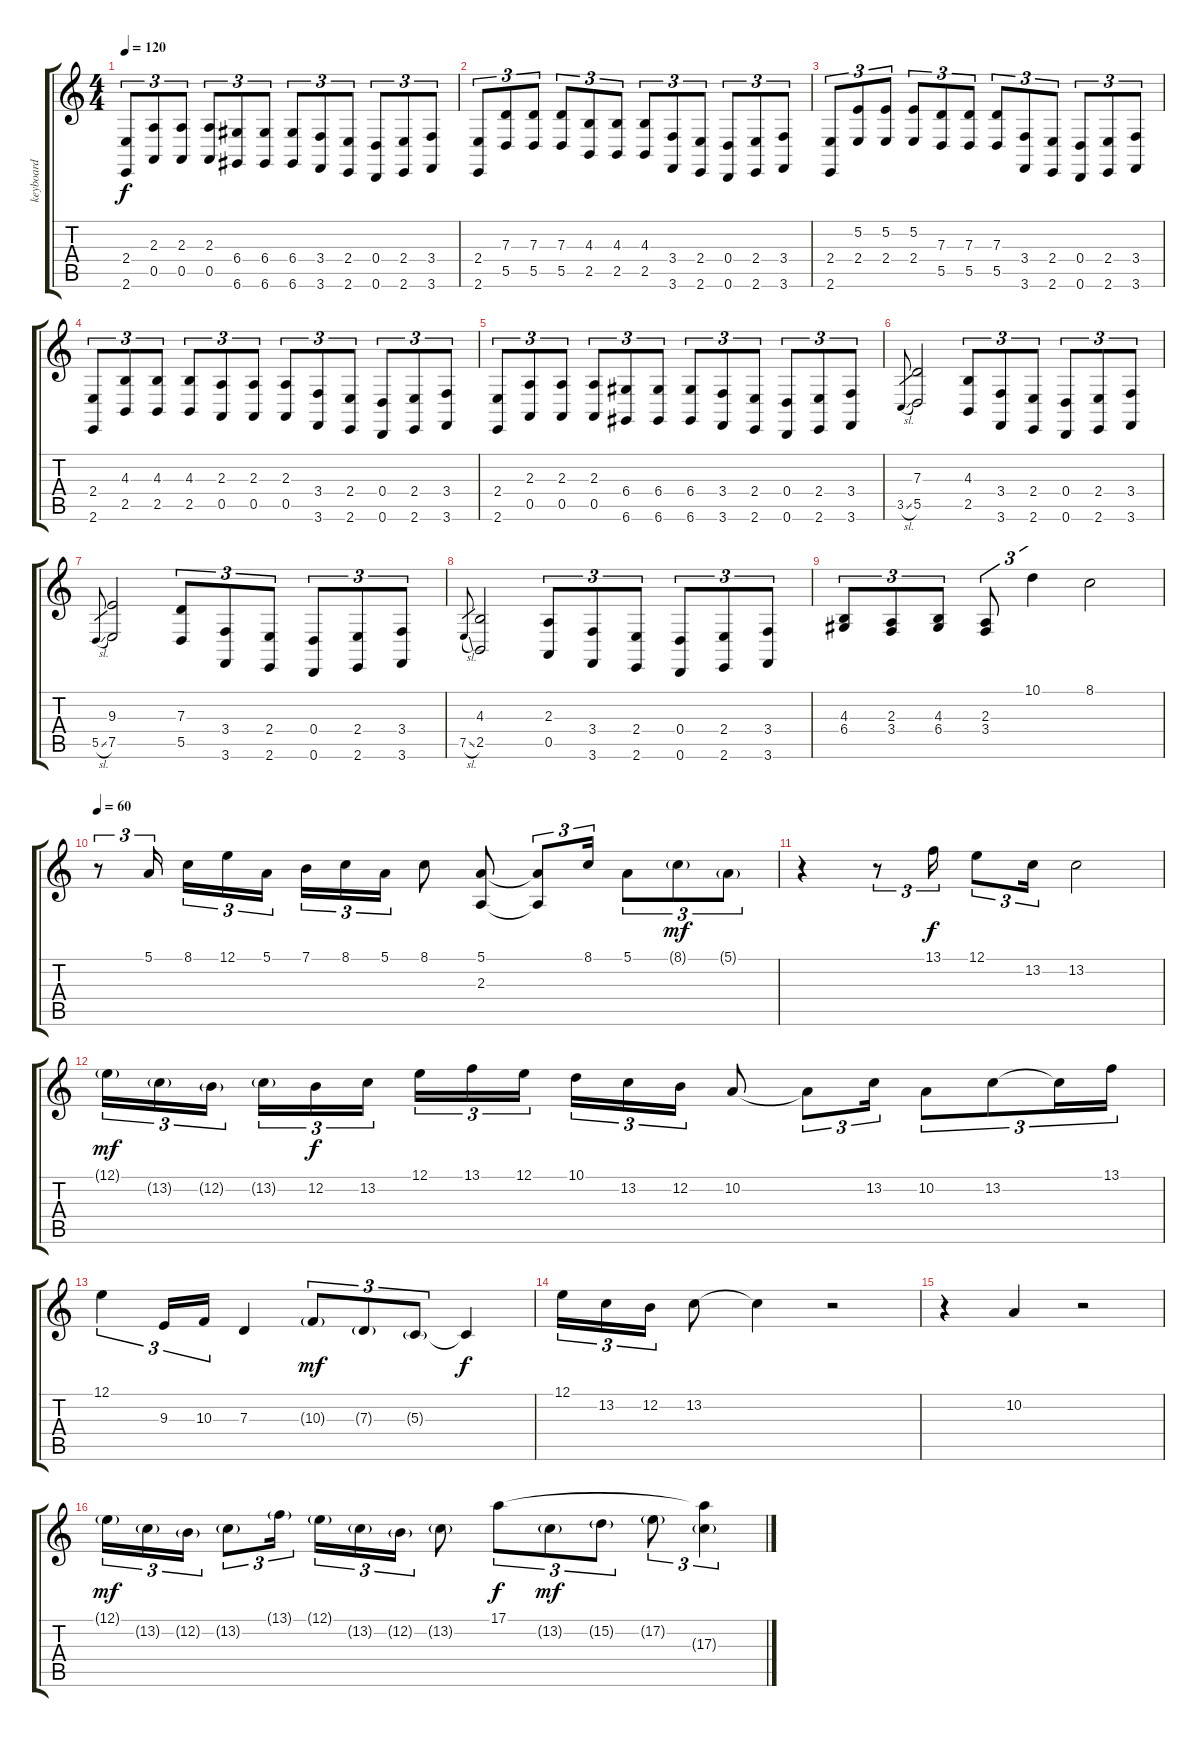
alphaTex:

\track ("keyboard" "keyboard") {instrument choiraahs}
\staff {score tabs}
\tuning (E4 B3 G3 D3 A2 D2) {hide}
\ts (4 4)
\tempo 120
\clef g2
\ks c
(2.4 2.6).8{tu (3 2) dy f} (2.3 0.5).8{tu (3 2)} (2.3 0.5).8{tu (3 2)} (2.3 0.5).8{tu (3 2)} (6.4 6.6).8{tu (3 2)} (6.4 6.6).8{tu (3 2)} (6.4 6.6).8{tu (3 2)} (3.4 3.6).8{tu (3 2)} (2.4 2.6).8{tu (3 2)} (0.4 0.6).8{tu (3 2)} (2.4 2.6).8{tu (3 2)} (3.4 3.6).8{tu (3 2)} |
(2.4 2.6).8{tu (3 2)} (7.3 5.5).8{tu (3 2)} (7.3 5.5).8{tu (3 2)} (7.3 5.5).8{tu (3 2)} (4.3 2.5).8{tu (3 2)} (4.3 2.5).8{tu (3 2)} (4.3 2.5).8{tu (3 2)} (3.4 3.6).8{tu (3 2)} (2.4 2.6).8{tu (3 2)} (0.4 0.6).8{tu (3 2)} (2.4 2.6).8{tu (3 2)} (3.4 3.6).8{tu (3 2)} |
(2.4 2.6).8{tu (3 2)} (5.2 2.4).8{tu (3 2)} (5.2 2.4).8{tu (3 2)} (5.2 2.4).8{tu (3 2)} (7.3 5.5).8{tu (3 2)} (7.3 5.5).8{tu (3 2)} (7.3 5.5).8{tu (3 2)} (3.4 3.6).8{tu (3 2)} (2.4 2.6).8{tu (3 2)} (0.4 0.6).8{tu (3 2)} (2.4 2.6).8{tu (3 2)} (3.4 3.6).8{tu (3 2)} |
(2.4 2.6).8{tu (3 2)} (4.3 2.5).8{tu (3 2)} (4.3 2.5).8{tu (3 2)} (4.3 2.5).8{tu (3 2)} (2.3 0.5).8{tu (3 2)} (2.3 0.5).8{tu (3 2)} (2.3 0.5).8{tu (3 2)} (3.4 3.6).8{tu (3 2)} (2.4 2.6).8{tu (3 2)} (0.4 0.6).8{tu (3 2)} (2.4 2.6).8{tu (3 2)} (3.4 3.6).8{tu (3 2)} |
(2.4 2.6).8{tu (3 2)} (2.3 0.5).8{tu (3 2)} (2.3 0.5).8{tu (3 2)} (2.3 0.5).8{tu (3 2)} (6.4 6.6).8{tu (3 2)} (6.4 6.6).8{tu (3 2)} (6.4 6.6).8{tu (3 2)} (3.4 3.6).8{tu (3 2)} (2.4 2.6).8{tu (3 2)} (0.4 0.6).8{tu (3 2)} (2.4 2.6).8{tu (3 2)} (3.4 3.6).8{tu (3 2)} |
3.5{sl}.8{gr} (7.3 5.5).2 (4.3 2.5).8{tu (3 2)} (3.4 3.6).8{tu (3 2)} (2.4 2.6).8{tu (3 2)} (0.4 0.6).8{tu (3 2)} (2.4 2.6).8{tu (3 2)} (3.4 3.6).8{tu (3 2)} |
5.5{sl}.8{gr} (9.3 7.5).2 (7.3 5.5).8{tu (3 2)} (3.4 3.6).8{tu (3 2)} (2.4 2.6).8{tu (3 2)} (0.4 0.6).8{tu (3 2)} (2.4 2.6).8{tu (3 2)} (3.4 3.6).8{tu (3 2)} |
7.5{sl}.8{gr} (4.3 2.5).2 (2.3 0.5).8{tu (3 2)} (3.4 3.6).8{tu (3 2)} (2.4 2.6).8{tu (3 2)} (0.4 0.6).8{tu (3 2)} (2.4 2.6).8{tu (3 2)} (3.4 3.6).8{tu (3 2)} |
(4.3 6.4).8{tu (3 2)} (2.3 3.4).8{tu (3 2)} (4.3 6.4).8{tu (3 2)} (2.3 3.4).8{tu (3 2)} 10.1.4{tu (3 2)} 8.1.2 |
\tempo 60
r.8{tu (3 2) volume 14 instrument acousticgrandpiano} 5.1.16{tu (3 2)} 8.1.16{tu (3 2)} 12.1.16{tu (3 2)} 5.1.16{tu (3 2)} 7.1.16{tu (3 2)} 8.1.16{tu (3 2)} 5.1.16{tu (3 2)} 8.1.8 (5.1 2.3).8 (5.1{t} 2.3{t}).8{tu (3 2)} 8.1.16{tu (3 2)} 5.1.8{tu (3 2)} 8.1{g}.8{tu (3 2) dy mf} 5.1{g}.8{tu (3 2)} |
r.4 r.8{tu (3 2)} 13.1.16{tu (3 2) dy f} 12.1.8{tu (3 2)} 13.2.16{tu (3 2)} 13.2.2 |
12.1{g}.16{tu (3 2) dy mf} 13.2{g}.16{tu (3 2)} 12.2{g}.16{tu (3 2)} 13.2{g}.16{tu (3 2)} 12.2.16{tu (3 2) dy f} 13.2.16{tu (3 2)} 12.1.16{tu (3 2)} 13.1.16{tu (3 2)} 12.1.16{tu (3 2)} 10.1.16{tu (3 2)} 13.2.16{tu (3 2)} 12.2.16{tu (3 2)} 10.2.8 10.2{t}.8{tu (3 2)} 13.2.16{tu (3 2)} 10.2.8{tu (3 2)} 13.2.8{tu (3 2)} 13.2{t}.16{tu (3 2)} 13.1.16{tu (3 2)} |
12.1.4{tu (3 2)} 9.3.16{tu (3 2)} 10.3.16{tu (3 2)} 7.3.4 10.3{g}.8{tu (3 2) dy mf} 7.3{g}.8{tu (3 2)} 5.3{g}.8{tu (3 2)} 5.3{t}.4{dy f} |
12.1.16{tu (3 2)} 13.2.16{tu (3 2)} 12.2.16{tu (3 2)} 13.2.8 13.2{t}.4 r.2 |
r.4 10.2.4 r.2 |
12.1{g}.16{tu (3 2) dy mf} 13.2{g}.16{tu (3 2)} 12.2{g}.16{tu (3 2)} 13.2{g}.8{tu (3 2)} 13.1{g}.16{tu (3 2)} 12.1{g}.16{tu (3 2)} 13.2{g}.16{tu (3 2)} 12.2{g}.16{tu (3 2)} 13.2{g}.8 17.1.8{tu (3 2) dy f} 13.2{g}.8{tu (3 2) dy mf} 15.2{g}.8{tu (3 2)} 17.2{g}.8{tu (3 2)} (17.1{t} 17.3{g}).4{tu (3 2)}
